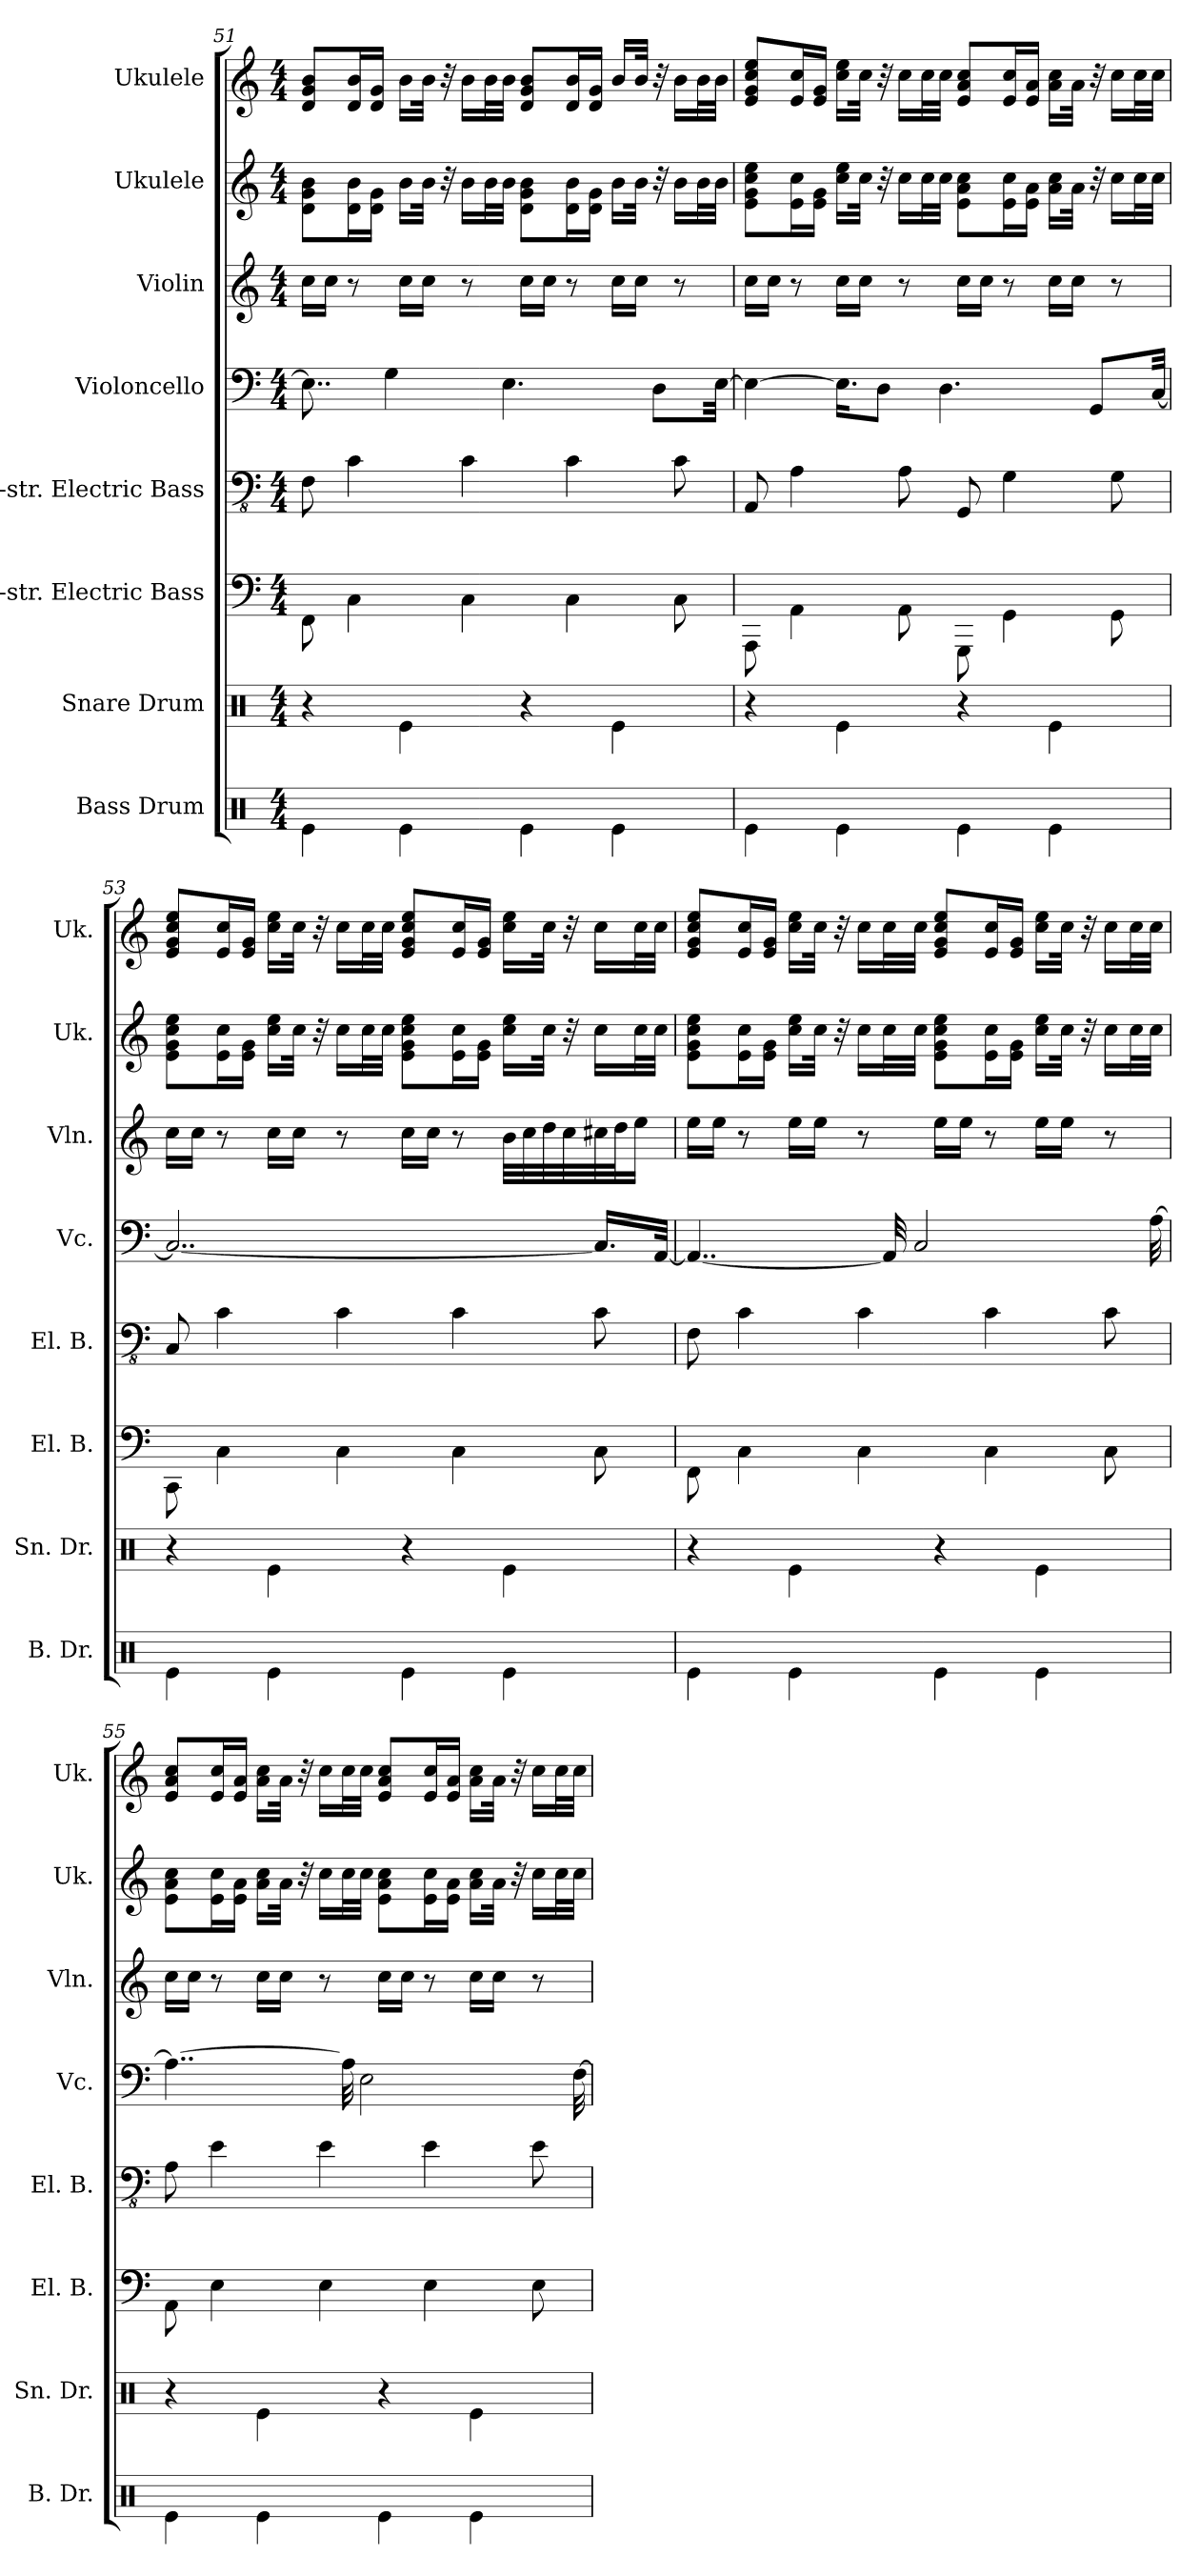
**kern	**kern	**kern	**kern	**kern	**kern	**kern	**kern
*part8	*part7	*part6	*part5	*part4	*part3	*part2	*part1
*staff8	*staff7	*staff6	*staff5	*staff4	*staff3	*staff2	*staff1
*I"Bass Drum	*I"Snare Drum	*I"5-str. Electric Bass	*I"5-str. Electric Bass	*I"Violoncello	*I"Violin	*I"Ukulele	*I"Ukulele
*I'B. Dr.	*I'Sn. Dr.	*I'El. B.	*I'El. B.	*I'Vc.	*I'Vln.	*I'Uk.	*I'Uk.
!!LO:PB:g=z
*clefX	*clefX	*	*clefFv4	*clefF4	*clefG2	*	*clefG2
*k[]	*k[]	*k[]	*k[]	*k[]	*k[]	*k[]	*k[]
*M4/4	*M4/4	*M4/4	*M4/4	*M4/4	*M4/4	*M4/4	*M4/4
=51	=51	=51	=51	=51	=51	=51	=51
4Re\	4r	8FF\	8FF\	8..E\]	16cc\LL	8d\ 8g\ 8b\L	8d/ 8g/ 8b/L
.	.	.	.	.	16cc\JJ	.	.
.	.	4C\	4C\	.	8r	16d\ 16b\L	16d/ 16b/L
.	.	.	.	.	.	16d\ 16g\JJ	16d/ 16g/JJ
.	.	.	.	4G\	.	.	.
4Re\	4Re\	.	.	.	16cc\LL	16b\LL	16b\LL
.	.	.	.	.	16cc\JJ	32b\JJk	32b\JJk
.	.	.	.	.	.	32r	32r
.	.	4C\	4C\	.	8r	16b\LL	16b\LL
.	.	.	.	.	.	32b\L	32b\L
.	.	.	.	4.E\	.	32b\JJJ	32b\JJJ
4Re\	4r	.	.	.	16cc\LL	8d\ 8g\ 8b\L	8d/ 8g/ 8b/L
.	.	.	.	.	16cc\JJ	.	.
.	.	4C\	4C\	.	8r	16d\ 16b\L	16d/ 16b/L
.	.	.	.	.	.	16d\ 16g\JJ	16d/ 16g/JJ
4Re\	4Re\	.	.	.	16cc\LL	16b\LL	16b/LL
.	.	.	.	.	16cc\JJ	32b\JJk	32b/JJk
.	.	.	.	8D\L	.	32r	32r
.	.	8C\	8C\	.	8r	16b\LL	16b\LL
.	.	.	.	.	.	32b\L	32b\L
.	.	.	.	[32E\Jkk	.	32b\JJJ	32b\JJJ
=52	=52	=52	=52	=52	=52	=52	=52
4Re\	4r	8AAA\	8AAA/	4E\_	16cc\LL	8e\ 8g\ 8cc\ 8ee\L	8e/ 8g/ 8cc/ 8ee/L
.	.	.	.	.	16cc\JJ	.	.
.	.	4AA\	4AA\	.	8r	16e\ 16cc\L	16e/ 16cc/L
.	.	.	.	.	.	16e\ 16g\JJ	16e/ 16g/JJ
4Re\	4Re\	.	.	16.E\KL]	16cc\LL	16cc\ 16ee\LL	16cc\ 16ee\LL
.	.	.	.	.	16cc\JJ	32cc\JJk	32cc\JJk
.	.	.	.	8D\J	.	32r	32r
.	.	8AA\	8AA\	.	8r	16cc\LL	16cc\LL
.	.	.	.	.	.	32cc\L	32cc\L
.	.	.	.	4.D\	.	32cc\JJJ	32cc\JJJ
4Re\	4r	8GGG\	8GGG/	.	16cc\LL	8e\ 8a\ 8cc\L	8e/ 8a/ 8cc/L
.	.	.	.	.	16cc\JJ	.	.
.	.	4GG\	4GG\	.	8r	16e\ 16cc\L	16e/ 16cc/L
.	.	.	.	.	.	16e\ 16a\JJ	16e/ 16a/JJ
4Re\	4Re\	.	.	.	16cc\LL	16a\ 16cc\LL	16a\ 16cc\LL
.	.	.	.	.	16cc\JJ	32a\JJk	32a\JJk
.	.	.	.	8GG/L	.	32r	32r
.	.	8GG\	8GG\	.	8r	16cc\LL	16cc\LL
.	.	.	.	.	.	32cc\L	32cc\L
.	.	.	.	[32C/Jkk	.	32cc\JJJ	32cc\JJJ
!!LO:PB:g=z
=53	=53	=53	=53	=53	=53	=53	=53
4Re\	4r	8CC\	8CC/	2..C/_	16cc\LL	8e\ 8g\ 8cc\ 8ee\L	8e/ 8g/ 8cc/ 8ee/L
.	.	.	.	.	16cc\JJ	.	.
.	.	4C\	4C\	.	8r	16e\ 16cc\L	16e/ 16cc/L
.	.	.	.	.	.	16e\ 16g\JJ	16e/ 16g/JJ
4Re\	4Re\	.	.	.	16cc\LL	16cc\ 16ee\LL	16cc\ 16ee\LL
.	.	.	.	.	16cc\JJ	32cc\JJk	32cc\JJk
.	.	.	.	.	.	32r	32r
.	.	4C\	4C\	.	8r	16cc\LL	16cc\LL
.	.	.	.	.	.	32cc\L	32cc\L
.	.	.	.	.	.	32cc\JJJ	32cc\JJJ
4Re\	4r	.	.	.	16cc\LL	8e\ 8g\ 8cc\ 8ee\L	8e/ 8g/ 8cc/ 8ee/L
.	.	.	.	.	16cc\JJ	.	.
.	.	4C\	4C\	.	8r	16e\ 16cc\L	16e/ 16cc/L
.	.	.	.	.	.	16e\ 16g\JJ	16e/ 16g/JJ
4Re\	4Re\	.	.	.	32b\LLL	16cc\ 16ee\LL	16cc\ 16ee\LL
.	.	.	.	.	32cc\	.	.
.	.	.	.	.	32dd\	32cc\JJk	32cc\JJk
.	.	.	.	.	32cc\	32r	32r
.	.	8C\	8C\	16.C/LL]	32cc#X\	16cc\LL	16cc\LL
.	.	.	.	.	32dd\J	.	.
.	.	.	.	.	16ee\JJ	32cc\L	32cc\L
.	.	.	.	[32AA/JJk	.	32cc\JJJ	32cc\JJJ
=54	=54	=54	=54	=54	=54	=54	=54
4Re\	4r	8FF\	8FF\	4..AA/_	16ee\LL	8e\ 8g\ 8cc\ 8ee\L	8e/ 8g/ 8cc/ 8ee/L
.	.	.	.	.	16ee\JJ	.	.
.	.	4C\	4C\	.	8r	16e\ 16cc\L	16e/ 16cc/L
.	.	.	.	.	.	16e\ 16g\JJ	16e/ 16g/JJ
4Re\	4Re\	.	.	.	16ee\LL	16cc\ 16ee\LL	16cc\ 16ee\LL
.	.	.	.	.	16ee\JJ	32cc\JJk	32cc\JJk
.	.	.	.	.	.	32r	32r
.	.	4C\	4C\	.	8r	16cc\LL	16cc\LL
.	.	.	.	32AA/]	.	32cc\L	32cc\L
.	.	.	.	2C/	.	32cc\JJJ	32cc\JJJ
4Re\	4r	.	.	.	16ee\LL	8e\ 8g\ 8cc\ 8ee\L	8e/ 8g/ 8cc/ 8ee/L
.	.	.	.	.	16ee\JJ	.	.
.	.	4C\	4C\	.	8r	16e\ 16cc\L	16e/ 16cc/L
.	.	.	.	.	.	16e\ 16g\JJ	16e/ 16g/JJ
4Re\	4Re\	.	.	.	16ee\LL	16cc\ 16ee\LL	16cc\ 16ee\LL
.	.	.	.	.	16ee\JJ	32cc\JJk	32cc\JJk
.	.	.	.	.	.	32r	32r
.	.	8C\	8C\	.	8r	16cc\LL	16cc\LL
.	.	.	.	.	.	32cc\L	32cc\L
.	.	.	.	[32A\	.	32cc\JJJ	32cc\JJJ
!!LO:PB:g=z
=55	=55	=55	=55	=55	=55	=55	=55
4Re\	4r	8AA\	8AA\	4..A\_	16cc\LL	8e\ 8a\ 8cc\L	8e/ 8a/ 8cc/L
.	.	.	.	.	16cc\JJ	.	.
.	.	4E\	4E\	.	8r	16e\ 16cc\L	16e/ 16cc/L
.	.	.	.	.	.	16e\ 16a\JJ	16e/ 16a/JJ
4Re\	4Re\	.	.	.	16cc\LL	16a\ 16cc\LL	16a\ 16cc\LL
.	.	.	.	.	16cc\JJ	32a\JJk	32a\JJk
.	.	.	.	.	.	32r	32r
.	.	4E\	4E\	.	8r	16cc\LL	16cc\LL
.	.	.	.	32A\]	.	32cc\L	32cc\L
.	.	.	.	2E\	.	32cc\JJJ	32cc\JJJ
4Re\	4r	.	.	.	16cc\LL	8e\ 8a\ 8cc\L	8e/ 8a/ 8cc/L
.	.	.	.	.	16cc\JJ	.	.
.	.	4E\	4E\	.	8r	16e\ 16cc\L	16e/ 16cc/L
.	.	.	.	.	.	16e\ 16a\JJ	16e/ 16a/JJ
4Re\	4Re\	.	.	.	16cc\LL	16a\ 16cc\LL	16a\ 16cc\LL
.	.	.	.	.	16cc\JJ	32a\JJk	32a\JJk
.	.	.	.	.	.	32r	32r
.	.	8E\	8E\	.	8r	16cc\LL	16cc\LL
.	.	.	.	.	.	32cc\L	32cc\L
.	.	.	.	[32F\	.	32cc\JJJ	32cc\JJJ
=	=	=	=	=	=	=	=
*-	*-	*-	*-	*-	*-	*-	*-
